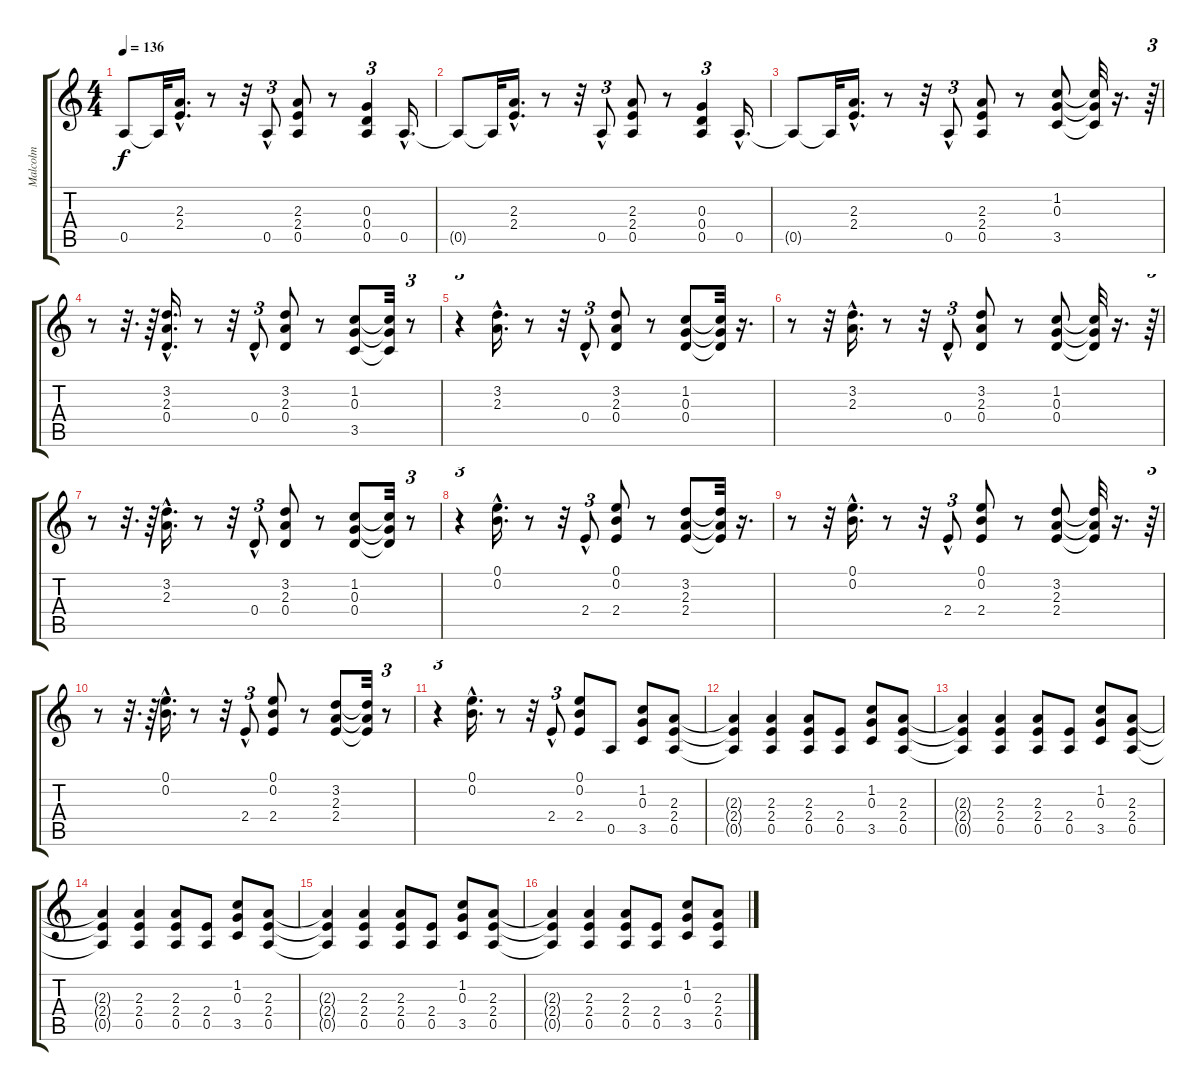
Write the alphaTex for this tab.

\track ("Malcolm" "Malcolm") {instrument overdrivenguitar}
\staff {score tabs}
\tuning (E4 B3 G3 D3 A2 E2) {hide}
\ts (4 4)
\tempo 136
\clef g2
\ks c
0.5{t}.8{dy f} 0.5{t}.32 (2.3{hac} 2.4{hac}).16{d} r.8 r.32 0.5{hac}.8{tu (3 2)} (2.3 2.4 0.5).8 r.8 (0.3 0.4 0.5).4{tu (3 2)} 0.5{hac}.16{d} |
0.5{t}.8 0.5{t}.32 (2.3{hac} 2.4{hac}).16{d} r.8 r.32 0.5{hac}.8{tu (3 2)} (2.3 2.4 0.5).8 r.8 (0.3 0.4 0.5).4{tu (3 2)} 0.5{hac}.16{d} |
0.5{t}.8 0.5{t}.32 (2.3{hac} 2.4{hac}).16{d} r.8 r.32 0.5{hac}.8{tu (3 2)} (2.3 2.4 0.5).8 r.8 (1.2 0.3 3.5).8 (1.2{t} 0.3{t} 3.5{t}).32 r.16{d} r.64{tu (3 2)} |
r.8 r.32{d} r.64 (3.2{hac} 2.3{hac} 0.4{hac}).16{d} r.8 r.32 0.4{hac}.8{tu (3 2)} (3.2 2.3 0.4).8 r.8 (1.2 0.3 3.5).8 (1.2{t} 0.3{t} 3.5{t}).32 r.8{tu (3 2)} |
r.4{tu (3 2)} (3.2{hac} 2.3{hac}).16{d} r.8 r.32 0.4{hac}.8{tu (3 2)} (3.2 2.3 0.4).8 r.8 (1.2 0.3 0.4).8 (1.2{t} 0.3{t} 0.4{t}).32 r.16{d} |
r.8 r.32 (3.2{hac} 2.3{hac}).16{d} r.8 r.32 0.4{hac}.8{tu (3 2)} (3.2 2.3 0.4).8 r.8 (1.2 0.3 0.4).8 (1.2{t} 0.3{t} 0.4{t}).32 r.16{d} r.64{tu (3 2)} |
r.8 r.32{d} r.64 (3.2{hac} 2.3{hac}).16{d} r.8 r.32 0.4{hac}.8{tu (3 2)} (3.2 2.3 0.4).8 r.8 (1.2 0.3 0.4).8 (1.2{t} 0.3{t} 0.4{t}).32 r.8{tu (3 2)} |
r.4{tu (3 2)} (0.1{hac} 0.2{hac}).16{d} r.8 r.32 2.4{hac}.8{tu (3 2)} (0.1 0.2 2.4).8 r.8 (3.2 2.3 2.4).8 (3.2{t} 2.3{t} 2.4{t}).32 r.16{d} |
r.8 r.32 (0.1{hac} 0.2{hac}).16{d} r.8 r.32 2.4{hac}.8{tu (3 2)} (0.1 0.2 2.4).8 r.8 (3.2 2.3 2.4).8 (3.2{t} 2.3{t} 2.4{t}).32 r.16{d} r.64{tu (3 2)} |
r.8 r.32{d} r.64 (0.1{hac} 0.2{hac}).16{d} r.8 r.32 2.4{hac}.8{tu (3 2)} (0.1 0.2 2.4).8 r.8 (3.2 2.3 2.4).8 (3.2{t} 2.3{t} 2.4{t}).32 r.8{tu (3 2)} |
r.4{tu (3 2)} (0.1{hac} 0.2{hac}).16{d} r.8 r.32 2.4{hac}.8{tu (3 2)} (0.1 0.2 2.4).8 0.5.8 (1.2 0.3 3.5).8 (2.3 2.4 0.5).8 |
(2.3{t} 2.4{t} 0.5{t}).4 (2.3 2.4 0.5).4 (2.3 2.4 0.5).8 (2.4 0.5).8 (1.2 0.3 3.5).8 (2.3 2.4 0.5).8 |
(2.3{t} 2.4{t} 0.5{t}).4 (2.3 2.4 0.5).4 (2.3 2.4 0.5).8 (2.4 0.5).8 (1.2 0.3 3.5).8 (2.3 2.4 0.5).8 |
(2.3{t} 2.4{t} 0.5{t}).4 (2.3 2.4 0.5).4 (2.3 2.4 0.5).8 (2.4 0.5).8 (1.2 0.3 3.5).8 (2.3 2.4 0.5).8 |
(2.3{t} 2.4{t} 0.5{t}).4 (2.3 2.4 0.5).4 (2.3 2.4 0.5).8 (2.4 0.5).8 (1.2 0.3 3.5).8 (2.3 2.4 0.5).8 |
(2.3{t} 2.4{t} 0.5{t}).4 (2.3 2.4 0.5).4 (2.3 2.4 0.5).8 (2.4 0.5).8 (1.2 0.3 3.5).8 (2.3 2.4 0.5).8
